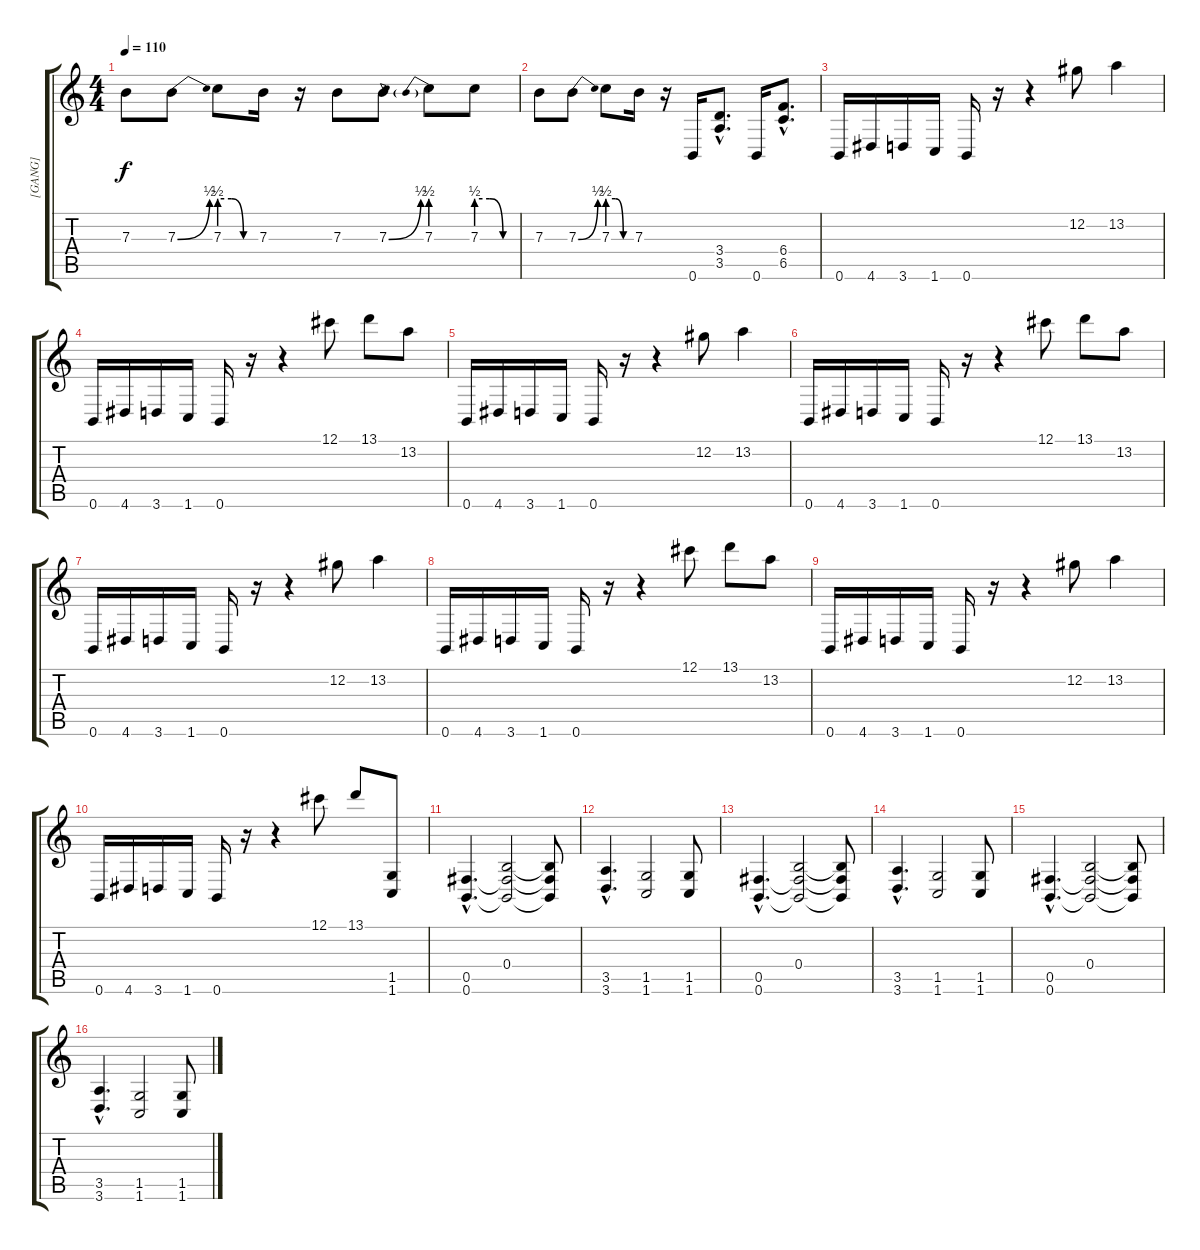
\track ("[GANG]" "[GANG]") {instrument distortionguitar}
\staff {score tabs}
\tuning (Db4 Ab3 E3 B2 Gb2 B1) {hide}
\ts (4 4)
\tempo 110
\clef g2
\ks c
7.3.8{dy f} 7.3{be (bend 0 0 60 2)}.8 7.3{be (custom 0 2 20 2 40 0 60 0)}.8 7.3.16 r.16 7.3.8 7.3{be (bend 0 0 60 2)}.8 7.3{be (prebend 0 2 60 2)}.8 7.3{be (custom 0 2 20 2 40 0 60 0)}.8 |
7.3.8 7.3{be (bend 0 0 60 2)}.8 7.3{be (custom 0 2 20 2 40 0 60 0)}.8 7.3.16 r.16 0.6.16 (3.4{hac} 3.5{hac}).8{d} 0.6.16 (6.4{hac} 6.5{hac}).8{d} |
0.6.16 4.6.16 3.6.16 1.6.16 0.6.16 r.16 r.4 12.2.8 13.2.4 |
0.6.16 4.6.16 3.6.16 1.6.16 0.6.16 r.16 r.4 12.1.8 13.1.8 13.2.8 |
0.6.16 4.6.16 3.6.16 1.6.16 0.6.16 r.16 r.4 12.2.8 13.2.4 |
0.6.16 4.6.16 3.6.16 1.6.16 0.6.16 r.16 r.4 12.1.8 13.1.8 13.2.8 |
0.6.16 4.6.16 3.6.16 1.6.16 0.6.16 r.16 r.4 12.2.8 13.2.4 |
0.6.16 4.6.16 3.6.16 1.6.16 0.6.16 r.16 r.4 12.1.8 13.1.8 13.2.8 |
0.6.16 4.6.16 3.6.16 1.6.16 0.6.16 r.16 r.4 12.2.8 13.2.4 |
0.6.16 4.6.16 3.6.16 1.6.16 0.6.16 r.16 r.4 12.1.8 13.1.8 (1.5 1.6).8 |
(0.5{hac} 0.6{hac}).4{d} (0.4 0.5{t} 0.6{t}).2 (0.4{t} 0.5{t} 0.6{t}).8 |
(3.5{hac} 3.6{hac}).4{d} (1.5 1.6).2 (1.5 1.6).8 |
(0.5{hac} 0.6{hac}).4{d} (0.4 0.5{t} 0.6{t}).2 (0.4{t} 0.5{t} 0.6{t}).8 |
(3.5{hac} 3.6{hac}).4{d} (1.5 1.6).2 (1.5 1.6).8 |
(0.5{hac} 0.6{hac}).4{d} (0.4 0.5{t} 0.6{t}).2 (0.4{t} 0.5{t} 0.6{t}).8 |
(3.5{hac} 3.6{hac}).4{d} (1.5 1.6).2 (1.5 1.6).8
